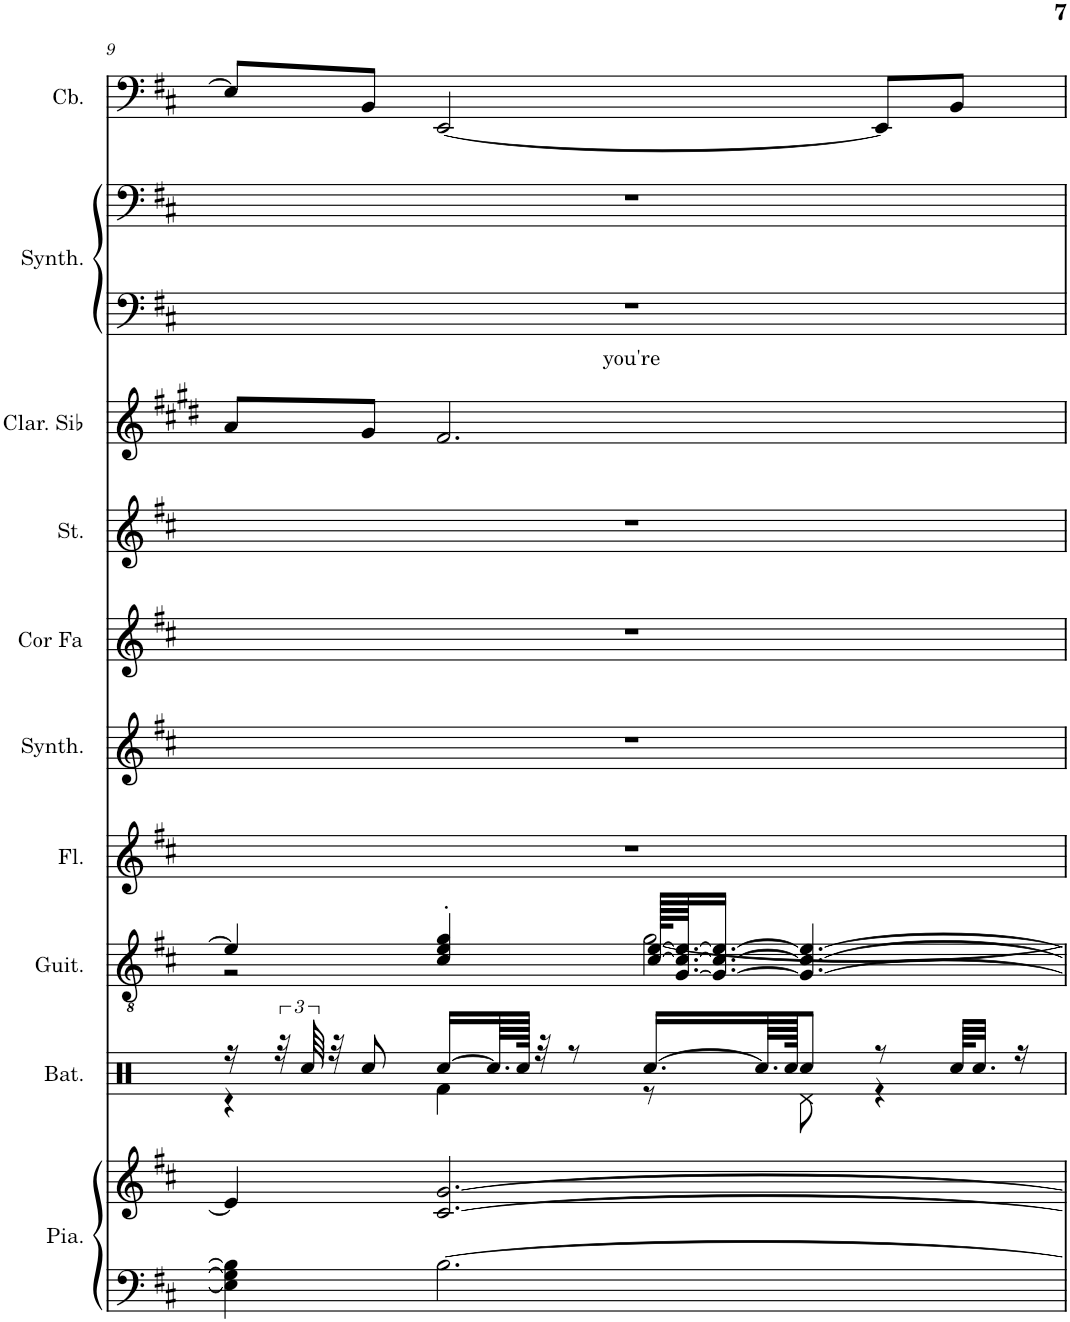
**kern	**kern	**kern	**kern	**kern	**kern	**kern	**kern	**kern	**kern	**text	**kern	**kern
*part10	*part10	*part9	*part8	*part7	*part6	*part5	*part4	*part3	*part2	*part2	*part2	*part1
*staff12	*staff11	*staff10	*staff9	*staff8	*staff7	*staff6	*staff5	*staff4	*staff3	*staff3	*staff2	*staff1
*I"Piano	*	*I"Batterie	*I"Guitare acoustique	*I"Flûte	*I"Synthétiseur Pad	*I"Cor en Fa	*I"Cordes	*I"Clarinette en Sib	*I"Synthétiseur d'instruments à cordes	*	*	*I"Contrebasse
*I'Pia.	*	*I'Bat.	*I'Guit.	*I'Fl.	*I'Synth.	*I'Cor Fa	*	*I'Clar. Sib	*I'Synth.	*	*	*I'Cb.
!!LO:PB:g=z
*clefF4	*clefG2	*clefX	*clefGv2	*clefG2	*clefG2	*clefG2	*clefG2	*clefG2	*clefF4	*	*clefF4	*clefF4
*	*	*	*	*	*	*Trd4c7	*	*Trd1c2	*	*	*	*Trd7c12
*k[f#c#]	*k[f#c#]	*k[]	*k[f#c#]	*k[f#c#]	*k[f#c#]	*k[f#c#]	*k[f#c#]	*k[f#c#g#d#]	*k[f#c#]	*	*k[f#c#]	*k[f#c#]
*M4/4	*M4/4	*M4/4	*M4/4	*M4/4	*M4/4	*M4/4	*M4/4	*M4/4	*M4/4	*	*M4/4	*M4/4
=9	=9	=9	=9	=9	=9	=9	=9	=9	=9	=9	=9	=9
*	*	*^	*^	*	*	*	*	*	*	*	*	*
!	!	!	!	!	!	!	!	!	!	!	!	!LO:LY:b	!	!
4E\] 4G\] 4B\]	4e/]	16r	4r	4e/]	2r	1r	1r	1r	1r	8a/L	1r	you're	1r	8E/L]
.	.	48r	.	.	.	.	.	.	.	.	.	.	.	.
.	.	96Rcc/	.	.	.	.	.	.	.	.	.	.	.	.
.	.	32r	.	.	.	.	.	.	.	.	.	.	.	.
.	.	8Rcc/	.	.	.	.	.	.	.	8g#/J	.	.	.	8BB/J
[2.B\	[2.c#/ [2.g/	[16Rcc/LL	4Rf\	4c#/' 4e/' 4g/'	.	.	.	.	.	2.f#/	.	.	.	[2EE/
.	.	64.Rcc/LL]	.	.	.	.	.	.	.	.	.	.	.	.
.	.	128Rcc/JJJJk	.	.	.	.	.	.	.	.	.	.	.	.
.	.	32r	.	.	.	.	.	.	.	.	.	.	.	.
.	.	8r	.	.	.	.	.	.	.	.	.	.	.	.
.	.	[16.Rcc/LL	8r	[128c#/ [128e/KLLLL	[2g\	.	.	.	.	.	.	.	.	.
.	.	.	.	[64.G/ 64.c#/_ 64.e/_JJ	.	.	.	.	.	.	.	.	.	.
.	.	.	.	16.G/_ 16.c#/_ 16.e/_JJ	.	.	.	.	.	.	.	.	.	.
.	.	64.Rcc/LL]	.	.	.	.	.	.	.	.	.	.	.	.
.	.	128Rcc/JJJK	.	.	.	.	.	.	.	.	.	.	.	.
.	.	8Rcc/J	8Rd\	4.G/_ 4.c#/_ 4.e/_	.	.	.	.	.	.	.	.	.	.
.	.	8r	4r	.	.	.	.	.	.	.	.	.	.	8EE/L]
.	.	64Rcc/KLLL	.	.	.	.	.	.	.	.	.	.	.	8BB/J
.	.	32.Rcc/JJJ	.	.	.	.	.	.	.	.	.	.	.	.
.	.	16r	.	.	.	.	.	.	.	.	.	.	.	.
*	*	*v	*v	*	*	*	*	*	*	*	*	*	*	*
*	*	*	*v	*v	*	*	*	*	*	*	*	*	*
=	=	=	=	=	=	=	=	=	=	=	=	=
*-	*-	*-	*-	*-	*-	*-	*-	*-	*-	*-	*-	*-
